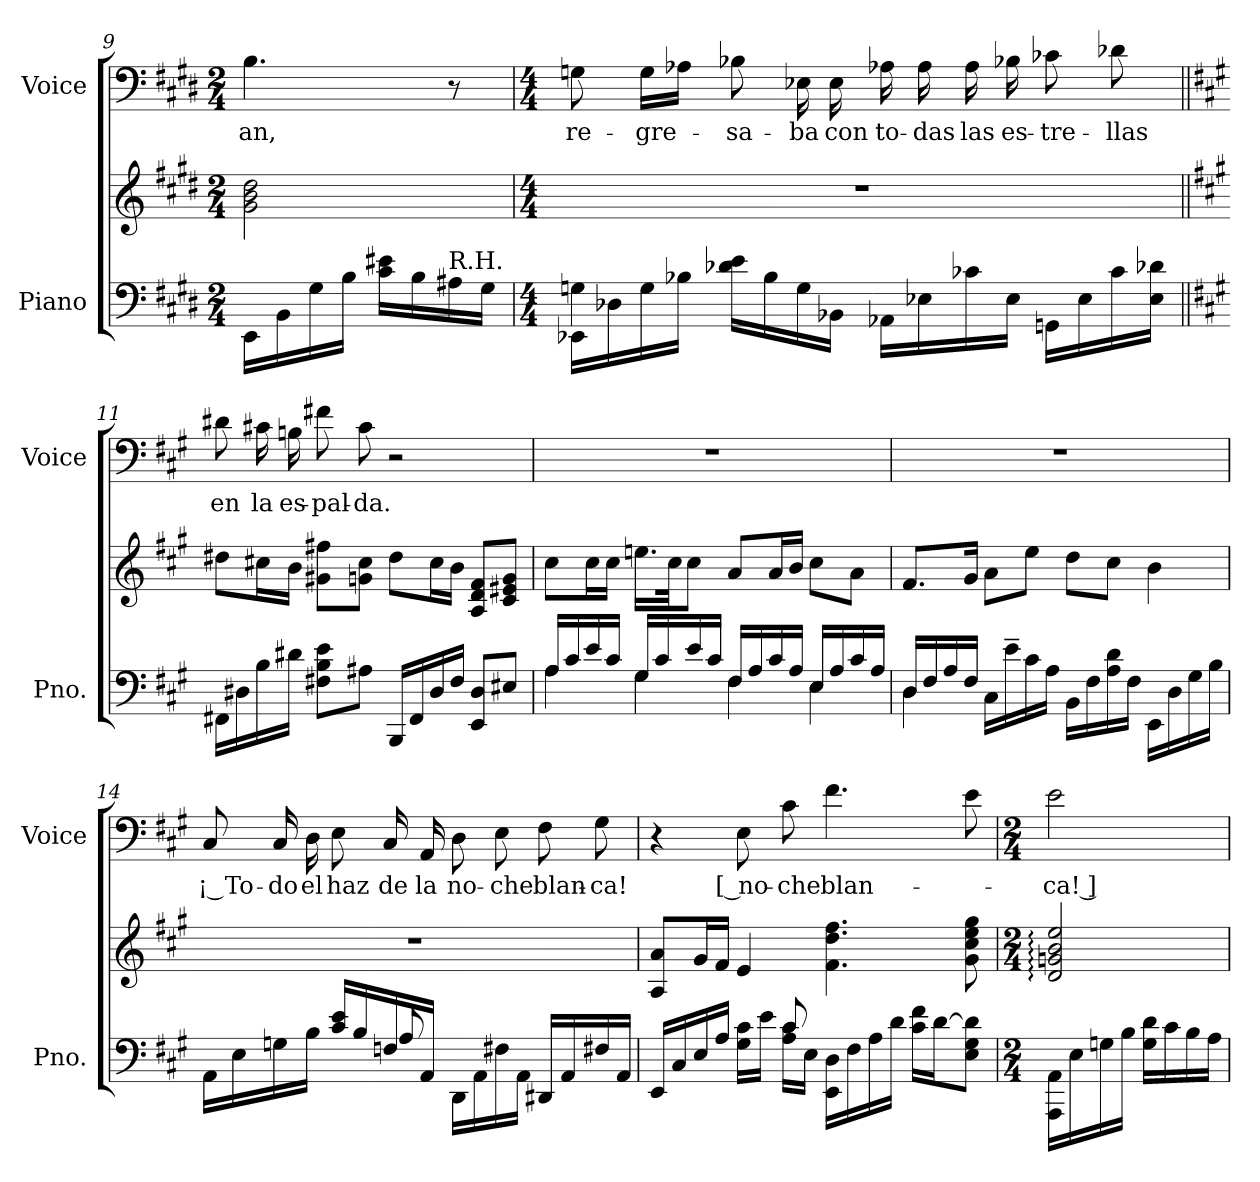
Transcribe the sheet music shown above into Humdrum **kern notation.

**kern	**kern	**kern	**text
*part2	*part2	*part1	*part1
*staff3	*staff2	*staff1	*staff1
*I"Piano	*	*I"Voice	*
*I'Pno.	*	*I'Voice	*
!!LO:LB:g=z
*clefF4	*clefG2	*clefF4	*
*k[f#c#g#d#]	*k[f#c#g#d#]	*k[f#c#g#d#]	*
*E:	*E:	*E:	*
*M2/4	*M2/4	*M2/4	*
=9	=9	=9	=9
!	!	!	!LO:LY:b:color=#000000
16EEi\LL	2g#i\ 2bi 2dd#i	4.Bi\	-an,
16BBi\	.	.	.
16G#i\	.	.	.
16Bi\JJ	.	.	.
16c#i\ 16e#XiLL	.	.	.
16Bi\	.	.	.
!LO:TX:a:t=R.H.	!	!	!
16A#Xi\	.	8r	.
16G#i\JJ	.	.	.
=10	=10	=10	=10
*M4/4	*M4/4	*M4/4	*
*^	*	*	*
!	!	!	!	!LO:LY:b:color=#000000
16EE-Xi\LL	4Gni\	1r	8Gni\	re-
16D-Xi\	.	.	.	.
!	!	!	!	!LO:LY:b:color=#000000
16Gi\	.	.	16Gi\LL	-gre-
16B-Xi\JJ	.	.	16A-Xi\JJ	.
!	!	!	!	!LO:LY:b:color=#000000
16d-Xi\ 16eiLL	2.ryy	.	8B-Xi\	-sa-
16B-i\	.	.	.	.
!	!	!	!	!LO:LY:b:color=#000000
16Gi\	.	.	16E-Xi\	-ba
!	!	!	!	!LO:LY:b:color=#000000
16BB-Xi\JJ	.	.	16E-i\	con
!	!	!	!	!LO:LY:b:color=#000000
16AA-Xi\LL	.	.	16A-Xi\	to-
!	!	!	!	!LO:LY:b:color=#000000
16E-Xi\	.	.	16A-i\	-das
!	!	!	!	!LO:LY:b:color=#000000
16c-Xi\	.	.	16A-i\	las
!	!	!	!	!LO:LY:b:color=#000000
16E-i\JJ	.	.	16B-Xi\	es-
!	!	!	!	!LO:LY:b:color=#000000
16GGni\LL	.	.	8c-Xi\	-tre-
16E-i\	.	.	.	.
!	!	!	!	!LO:LY:b:color=#000000
16c-i\	.	.	8d-Xi\	-llas
16E-i\ 16d-XiJJ	.	.	.	.
*v	*v	*	*	*
!!LO:LB:g=z
=11||	=11||	=11||	=11||
*k[f#c#g#]	*k[f#c#g#]	*k[f#c#g#]	*
*A:	*A:	*A:	*
!	!	!	!LO:LY:b:color=#000000
16FF#Xi\LL	8dd#Xi\L	8d#Xi\	en
16D#Xi\	.	.	.
!	!	!	!LO:LY:b:color=#000000
16Bi\	16cc#Xi\L	16c#Xi\	la
!	!	!	!LO:LY:b:color=#000000
16d#Xi\JJ	16bi\JJ	16Bni\	es-
!	!	!	!LO:LY:b:color=#000000
8F#Xi\ 8Bi 8eiL	8g#Xi\ 8ff#XiL	8f#Xi\	-pal-
!	!	!	!LO:LY:b:color=#000000
8A#Xi\J	8gni\ 8cc#iJ	8c#i\	-da.
16BBBi/LL	8dd#i\L	2r	.
16FF#i/	.	.	.
16D#i/	16cc#i\L	.	.
16F#i/JJ	16bi\JJ	.	.
8EEi/ 8D#iL	8Ai/ 8di 8f#iL	.	.
8E#Xi/J	8c#i/ 8e#Xi 8giJ	.	.
=12	=12	=12	=12
*^	*	*	*
16Ai/LL	4Ai\	8cc#i\L	1r	.
16c#i/	.	.	.	.
16ei/	.	16cc#i\L	.	.
16c#i/JJ	.	16cc#i\JJ	.	.
16G#i/LL	4G#i\	16.eeni\LL	.	.
16c#i/	.	.	.	.
.	.	32cc#i\Jk	.	.
16ei/	.	8cc#i\J	.	.
16c#i/JJ	.	.	.	.
16F#i/LL	4F#i\	8ai/L	.	.
16Ai/	.	.	.	.
16c#i/	.	16ai/L	.	.
16Ai/JJ	.	16bi/JJ	.	.
16Ei/LL	4Ei\	8cc#i\L	.	.
16Ai/	.	.	.	.
16c#i/	.	8ai\J	.	.
16Ai/JJ	.	.	.	.
!!LO:PB:g=z
=13	=13	=13	=13	=13
16Di/LL	4Di\	8.f#i/L	1r	.
16F#i/	.	.	.	.
16Ai/	.	.	.	.
16F#i/JJ	.	16g#i/Jk	.	.
16C#i\LL	2.ryy	8ai\L	.	.
16e~i\	.	.	.	.
16c#i\	.	8eei\J	.	.
16Ai\JJ	.	.	.	.
16BBi\LL	.	8ddi\L	.	.
16F#i\	.	.	.	.
16Ai\ 16di	.	8cc#i\J	.	.
16F#i\JJ	.	.	.	.
16EEi\LL	.	4bi\	.	.
16Di\	.	.	.	.
16G#i\	.	.	.	.
16Bi\JJ	.	.	.	.
=14	=14	=14	=14	=14
!	!	!	!	!LO:LY:b:color=#000000
16AAi\LL	4.ryy	1r	8C#i/	¡ To-
16Ei\	.	.	.	.
!	!	!	!	!LO:LY:b:color=#000000
16Gni\	.	.	16C#i/	-do
!	!	!	!	!LO:LY:b:color=#000000
16Bi\JJ	.	.	16Di\	el
!	!	!	!	!LO:LY:b:color=#000000
16c#i/ 16eiLL	.	.	8Ei\	haz
16Bi/	.	.	.	.
!	!	!	!	!LO:LY:b:color=#000000
16Fni/	8Ai/	.	16C#i/	de
!	!	!	!	!LO:LY:b:color=#000000
16AAi/JJ	.	.	16AAi/	la
!	!	!	!	!LO:LY:b:color=#000000
16DDi\LL	2ryy	.	8Di\	no-
16AAi\	.	.	.	.
!	!	!	!	!LO:LY:b:color=#000000
16F#Xi\	.	.	8Ei\	-che
16AAi\JJ	.	.	.	.
!	!	!	!	!LO:LY:b:color=#000000
16DD#Xi/LL	.	.	8F#i\	blan-
16AAi/	.	.	.	.
!	!	!	!	!LO:LY:b:color=#000000
16F#Xi/	.	.	8G#i\	-ca!
16AAi/JJ	.	.	.	.
!!LO:LB:g=z
=15	=15	=15	=15	=15
16EEi/LL	4.ryy	8Ai/ 8aiL	4r	.
16C#i/	.	.	.	.
16Ei/	.	16g#i/L	.	.
16Ai/JJ	.	16f#i/JJ	.	.
!	!	!	!	!LO:LY:b:color=#000000
16G#i\ 16c#iLL	.	4ei/	8Ei\	[ no-
16ei\JJ	.	.	.	.
!	!	!	!	!LO:LY:b:color=#000000
16Ai\ 16c#iLL	8c#i/	.	8c#i\	-che
16Ei\JJ	.	.	.	.
!	!	!	!	!LO:LY:b:color=#000000
16EEi\ 16DiLL	2ryy	4.f#i\ 4.ddi 4.ff#i	4.f#i\	blan-
16F#i\	.	.	.	.
16Ai\	.	.	.	.
16di\JJ	.	.	.	.
16c#i\ 16f#iLL	.	.	.	.
[>16di\J	.	.	.	.
8Ei\ 8G#i 8di]J	.	8g#i\ 8cc#i 8eei 8gg#i	8ei\	.
*v	*v	*	*	*
=16	=16	=16	=16
*M2/4	*M2/4	*M2/4	*
!	!	!	!LO:LY:b:color=#000000
16AAAi\ 16AAiLL	2di/: 2gni: 2bi: 2eei:	2ei\	-ca! ]
16Ei\	.	.	.
16Gni\	.	.	.
16Bi\JJ	.	.	.
16Gi\ 16diLL	.	.	.
16c#i\	.	.	.
16Bi\	.	.	.
16Ai\JJ	.	.	.
=	=	=	=
*-	*-	*-	*-
